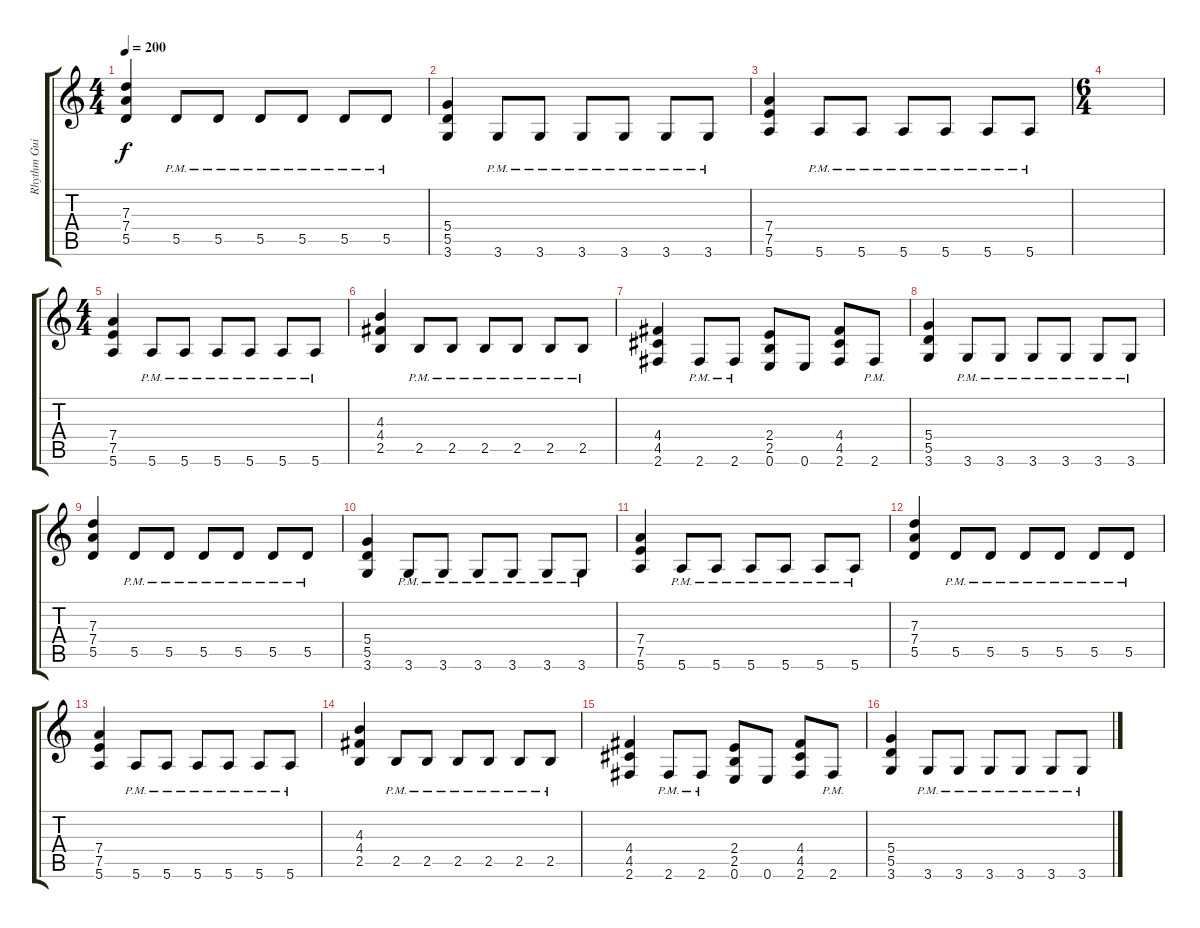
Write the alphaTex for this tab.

\track ("Rhythm Guitar" "Rhythm Gui") {instrument distortionguitar}
\staff {score tabs}
\tuning (E4 B3 G3 D3 A2 E2) {hide}
\ts (4 4)
\tempo 200
\clef g2
\ks c
(7.3 7.4 5.5).4{dy f} 5.5{pm}.8 5.5{pm}.8 5.5{pm}.8 5.5{pm}.8 5.5{pm}.8 5.5{pm}.8 |
(5.4 5.5 3.6).4 3.6{pm}.8 3.6{pm}.8 3.6{pm}.8 3.6{pm}.8 3.6{pm}.8 3.6{pm}.8 |
(7.4 7.5 5.6).4 5.6{pm}.8 5.6{pm}.8 5.6{pm}.8 5.6{pm}.8 5.6{pm}.8 5.6{pm}.8 |
\ts (6 4)
|
\ts (4 4)
(7.4 7.5 5.6).4 5.6{pm}.8 5.6{pm}.8 5.6{pm}.8 5.6{pm}.8 5.6{pm}.8 5.6{pm}.8 |
(4.3 4.4 2.5).4 2.5{pm}.8 2.5{pm}.8 2.5{pm}.8 2.5{pm}.8 2.5{pm}.8 2.5{pm}.8 |
(4.4 4.5 2.6).4 2.6{pm}.8 2.6{pm}.8 (2.4 2.5 0.6).8 0.6.8 (4.4 4.5 2.6).8 2.6{pm}.8 |
(5.4 5.5 3.6).4 3.6{pm}.8 3.6{pm}.8 3.6{pm}.8 3.6{pm}.8 3.6{pm}.8 3.6{pm}.8 |
(7.3 7.4 5.5).4 5.5{pm}.8 5.5{pm}.8 5.5{pm}.8 5.5{pm}.8 5.5{pm}.8 5.5{pm}.8 |
(5.4 5.5 3.6).4 3.6{pm}.8 3.6{pm}.8 3.6{pm}.8 3.6{pm}.8 3.6{pm}.8 3.6{pm}.8 |
(7.4 7.5 5.6).4 5.6{pm}.8 5.6{pm}.8 5.6{pm}.8 5.6{pm}.8 5.6{pm}.8 5.6{pm}.8 |
(7.3 7.4 5.5).4 5.5{pm}.8 5.5{pm}.8 5.5{pm}.8 5.5{pm}.8 5.5{pm}.8 5.5{pm}.8 |
(7.4 7.5 5.6).4 5.6{pm}.8 5.6{pm}.8 5.6{pm}.8 5.6{pm}.8 5.6{pm}.8 5.6{pm}.8 |
(4.3 4.4 2.5).4 2.5{pm}.8 2.5{pm}.8 2.5{pm}.8 2.5{pm}.8 2.5{pm}.8 2.5{pm}.8 |
(4.4 4.5 2.6).4 2.6{pm}.8 2.6{pm}.8 (2.4 2.5 0.6).8 0.6.8 (4.4 4.5 2.6).8 2.6{pm}.8 |
(5.4 5.5 3.6).4 3.6{pm}.8 3.6{pm}.8 3.6{pm}.8 3.6{pm}.8 3.6{pm}.8 3.6{pm}.8
